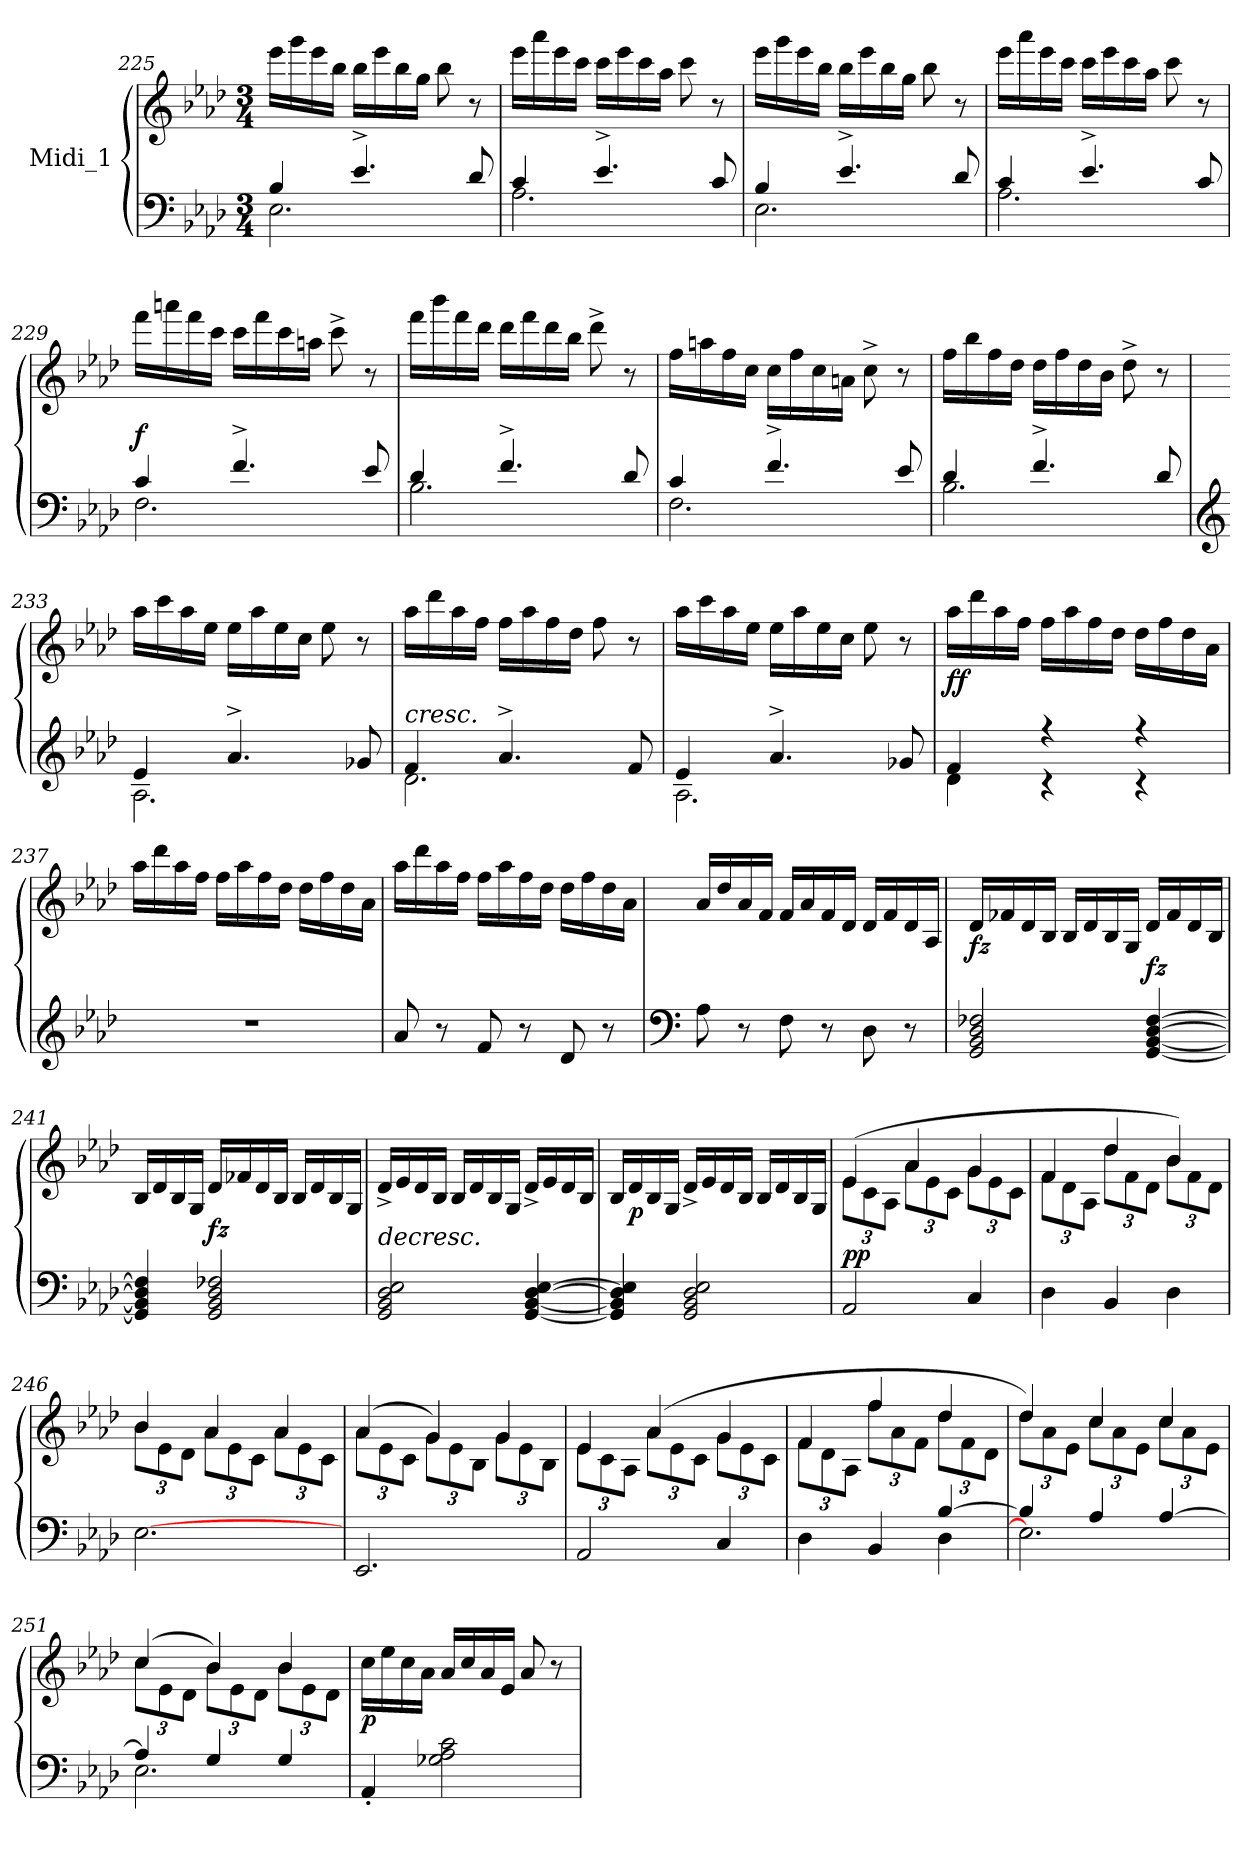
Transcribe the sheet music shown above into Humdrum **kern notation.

**kern	**kern	**dynam
*part1	*part1	*part1
*staff2	*staff1	*staff1/2
*I"Midi_1	*	*
*clefF4	*clefG2	*
*k[b-e-a-d-]	*k[b-e-a-d-]	*
*A-:	*A-:	*
*M3/4	*M3/4	*
=225	=225	=225
*^	*	*
4B-/	2.E-\	16eee-\LL	.
.	.	16ggg\	.
.	.	16eee-\	.
.	.	16bb-\JJ	.
4.e-^/	.	16bb-\LL	.
.	.	16eee-\	.
.	.	16bb-\	.
.	.	16gg\JJ	.
.	.	8bb-\	.
8d-/	.	8r	.
!!LO:PB:g=z
=226	=226	=226	=226
4c/	2.A-\	16eee-\LL	.
.	.	16aaa-\	.
.	.	16eee-\	.
.	.	16ccc\JJ	.
4.e-^/	.	16ccc\LL	.
.	.	16eee-\	.
.	.	16ccc\	.
.	.	16aa-\JJ	.
.	.	8ccc\	.
8c/	.	8r	.
!!LO:LB:g=z
=227	=227	=227	=227
4B-/	2.E-\	16eee-\LL	.
.	.	16ggg\	.
.	.	16eee-\	.
.	.	16bb-\JJ	.
4.e-^/	.	16bb-\LL	.
.	.	16eee-\	.
.	.	16bb-\	.
.	.	16gg\JJ	.
.	.	8bb-\	.
8d-/	.	8r	.
=228	=228	=228	=228
4c/	2.A-\	16eee-\LL	.
.	.	16aaa-\	.
.	.	16eee-\	.
.	.	16ccc\JJ	.
4.e-^/	.	16ccc\LL	.
.	.	16eee-\	.
.	.	16ccc\	.
.	.	16aa-\JJ	.
.	.	8ccc\	.
8c/	.	8r	.
=229	=229	=229	=229
!	!	!	!LO:DY:a=2
4c/	2.F\	16fff\LL	f
.	.	16aaan\	.
.	.	16fff\	.
.	.	16ccc\JJ	.
4.f^/	.	16ccc\LL	.
.	.	16fff\	.
.	.	16ccc\	.
.	.	16aan\JJ	.
.	.	8ccc^\	.
8e-/	.	8r	.
!!LO:PB:g=z
=230	=230	=230	=230
4d-/	2.B-\	16fff\LL	.
.	.	16bbb-\	.
.	.	16fff\	.
.	.	16ddd-\JJ	.
4.f^/	.	16ddd-\LL	.
.	.	16fff\	.
.	.	16ddd-\	.
.	.	16bb-\JJ	.
.	.	8ddd-^\	.
8d-/	.	8r	.
!!LO:LB:g=z
=231	=231	=231	=231
4c/	2.F\	16ff\LL	.
.	.	16aan\	.
.	.	16ff\	.
.	.	16cc\JJ	.
4.f^/	.	16cc\LL	.
.	.	16ff\	.
.	.	16cc\	.
.	.	16an\JJ	.
.	.	8cc^\	.
8e-/	.	8r	.
=232	=232	=232	=232
4d-/	2.B-\	16ff\LL	.
.	.	16bb-\	.
.	.	16ff\	.
.	.	16dd-\JJ	.
4.f^/	.	16dd-\LL	.
.	.	16ff\	.
.	.	16dd-\	.
.	.	16b-\JJ	.
.	.	8dd-^\	.
8d-/	.	8r	.
=233	=233	=233	=233
*clefG2	*	*	*
4e-/	2.A-\	16aa-\LL	.
.	.	16ccc\	.
.	.	16aa-\	.
.	.	16ee-\JJ	.
4.a-^/	.	16ee-\LL	.
.	.	16aa-\	.
.	.	16ee-\	.
.	.	16cc\JJ	.
.	.	8ee-\	.
8g-X/	.	8r	.
=234	=234	=234	=234
!LO:TX:a:i:t=cresc.	!	!	!
4f/	2.d-\	16aa-\LL	.
.	.	16ddd-\	.
.	.	16aa-\	.
.	.	16ff\JJ	.
4.a-^/	.	16ff\LL	.
.	.	16aa-\	.
.	.	16ff\	.
.	.	16dd-\JJ	.
.	.	8ff\	.
8f/	.	8r	.
!!LO:LB:g=z
=235	=235	=235	=235
4e-/	2.A-\	16aa-\LL	.
.	.	16ccc\	.
.	.	16aa-\	.
.	.	16ee-\JJ	.
4.a-^/	.	16ee-\LL	.
.	.	16aa-\	.
.	.	16ee-\	.
.	.	16cc\JJ	.
.	.	8ee-\	.
8g-X/	.	8r	.
=236	=236	=236	=236
!	!	!	!LO:DY:b
4f/	4d-\	16aa-\LL	ff
.	.	16ddd-\	.
.	.	16aa-\	.
.	.	16ff\JJ	.
4r	4r	16ff\LL	.
.	.	16aa-\	.
.	.	16ff\	.
.	.	16dd-\JJ	.
4r	4r	16dd-\LL	.
.	.	16ff\	.
.	.	16dd-\	.
.	.	16a-\JJ	.
=237	=237	=237	=237
2.r	2ryy	16aa-\LL	.
.	.	16ddd-\	.
.	.	16aa-\	.
.	.	16ff\JJ	.
.	.	16ff\LL	.
.	.	16aa-\	.
.	.	16ff\	.
.	.	16dd-\JJ	.
.	4ryy	16dd-\LL	.
.	.	16ff\	.
.	.	16dd-\	.
.	.	16a-\JJ	.
!!LO:LB:g=z
=238	=238	=238	=238
8a-/	2ryy	16aa-\LL	.
.	.	16ddd-\	.
8r	.	16aa-\	.
.	.	16ff\JJ	.
8f/	.	16ff\LL	.
.	.	16aa-\	.
8r	.	16ff\	.
.	.	16dd-\JJ	.
8d-/	4ryy	16dd-\LL	.
.	.	16ff\	.
8r	.	16dd-\	.
.	.	16a-\JJ	.
*v	*v	*	*
!!LO:LB:g=z
=239	=239	=239
*clefF4	*	*
8A-\	16a-/LL	.
.	16dd-/	.
8r	16a-/	.
.	16f/JJ	.
8F\	16f/LL	.
.	16a-/	.
8r	16f/	.
.	16d-/JJ	.
8D-\	16d-/LL	.
.	16f/	.
8r	16d-/	.
.	16A-/JJ	.
=240	=240	=240
!	!	!LO:DY:b
2GG/ 2BB-/ 2D-/ 2F-X/	16d-/LL	fz
.	16f-X/	.
.	16d-/	.
.	16B-/JJ	.
.	16B-/LL	.
.	16d-/	.
.	16B-/	.
.	16G/JJ	.
!	!	!LO:DY:b
[4GG/ [4BB-/ [4D-/ [4F-/	16d-/LL	fz
.	16f-/	.
.	16d-/	.
.	16B-/JJ	.
=241	=241	=241
4GG/] 4BB-/] 4D-/] 4F-/]	16B-/LL	.
.	16d-/	.
.	16B-/	.
.	16G/JJ	.
!	!	!LO:DY:b
2GG/ 2BB-/ 2D-/ 2F-X/	16d-/LL	fz
.	16f-X/	.
.	16d-/	.
.	16B-/JJ	.
.	16B-/LL	.
.	16d-/	.
.	16B-/	.
.	16G/JJ	.
!!LO:LB:g=z
=242	=242	=242
!LO:TX:a:i:t=decresc.	!	!
2GG/ 2BB-/ 2D-/ 2E-/	16d-^/LL	.
.	16e-/	.
.	16d-/	.
.	16B-/JJ	.
.	16B-/LL	.
.	16d-/	.
.	16B-/	.
.	16G/JJ	.
[4GG/ [4BB-/ [4D-/ [4E-/	16d-^/LL	.
.	16e-/	.
.	16d-/	.
.	16B-/JJ	.
!!LO:LB:g=z
=243	=243	=243
*	*^	*
4GG/] 4BB-/] 4D-/] 4E-/]	16B-/LL	2ryy	.
!	!	!	!LO:DY:b
.	16d-/	.	p
.	16B-/	.	.
.	16G/JJ	.	.
2GG/ 2BB-/ 2D-/ 2E-/	16d-^/LL	.	.
.	16e-/	.	.
.	16d-/	.	.
.	16B-/JJ	.	.
.	16B-/LL	4ryy	.
.	16d-/	.	.
.	16B-/	.	.
.	16G/JJ	.	.
=244	=244	=244	=244
*	*	*Xbrackettup	*
!	!	!	!LO:DY:a=2
2AA-/	(>4e-/	12e-\L	pp
.	.	12c\	.
.	.	12A-\J	.
.	4a-/	12a-\L	.
.	.	12e-\	.
.	.	12c\J	.
4C/	4g/	12g\L	.
.	.	12e-\	.
.	.	12c\J	.
=245	=245	=245	=245
4D-\	4f/	12f\L	.
.	.	12d-\	.
.	.	12A-\J	.
4BB-/	4dd-/	12dd-\L	.
.	.	12f\	.
.	.	12d-\J	.
4D-\	4b-/)	12b-\L	.
.	.	12f\	.
.	.	12d-\J	.
=246	=246	=246	=246
[2.E-\	4b-/	12b-\L	.
.	.	12e-\	.
.	.	12d-\J	.
.	4a-/	12a-\L	.
.	.	12e-\	.
.	.	12c\J	.
.	4a-/	12a-\L	.
.	.	12e-\	.
.	.	12c\J	.
!!LO:PB:g=z	!!
=247	=247	=247	=247
*^	*	*	*
2.EE-/	2ryy	(>4a-/	12a-\L	.
.	.	.	12e-\	.
.	.	.	12c\J	.
.	.	4g/)	12g\L	.
.	.	.	12e-\	.
.	.	.	12B-\J	.
.	4ryy	4g/	12g\L	.
.	.	.	12e-\	.
.	.	.	12B-\J	.
=248	=248	=248	=248	=248
2AA-/	2ryy	4e-/	12e-\L	.
.	.	.	12c\	.
.	.	.	12A-\J	.
.	.	(>4a-/	12a-\L	.
.	.	.	12e-\	.
.	.	.	12c\J	.
4C/	4ryy	4g/	12g\L	.
.	.	.	12e-\	.
.	.	.	12c\J	.
=249	=249	=249	=249	=249
4D-\	2ryy	4f/	12f\L	.
.	.	.	12d-\	.
.	.	.	12A-\J	.
4BB-/	.	4ff/	12ff\L	.
.	.	.	12a-\	.
.	.	.	12f\J	.
[4B-/	4D-\	4dd-/	12dd-\L	.
.	.	.	12f\	.
.	.	.	12d-\J	.
=250	=250	=250	=250	=250
4B-/]	2.E-\]	4dd-/)	12dd-\L	.
.	.	.	12a-\	.
.	.	.	12e-\J	.
4A-/	.	4cc/	12cc\L	.
.	.	.	12a-\	.
.	.	.	12e-\J	.
[4A-/	.	4cc/	12cc\L	.
.	.	.	12a-\	.
.	.	.	12e-\J	.
=251	=251	=251	=251	=251
4A-/]	2.E-\	(>4cc/	12cc\L	.
.	.	.	12e-\	.
.	.	.	12d-\J	.
4G/	.	4b-/)	12b-\L	.
.	.	.	12e-\	.
.	.	.	12d-\J	.
4G/	.	4b-/	12b-\L	.
.	.	.	12e-\	.
.	.	.	12d-\J	.
*v	*v	*	*	*
!!LO:LB:g=z
=252	=252	=252	=252
!	!	!	!LO:DY:b
*	*v	*v	*
4AA-'/	16cc\LL	p
.	16ee-\	.
.	16cc\	.
.	16a-\JJ	.
2G-X\ 2A-\ 2c\	16a-/LL	.
.	16cc/	.
.	16a-/	.
.	16e-/JJ	.
.	8a-/	.
.	8r	.
=	=	=
*-	*-	*-
